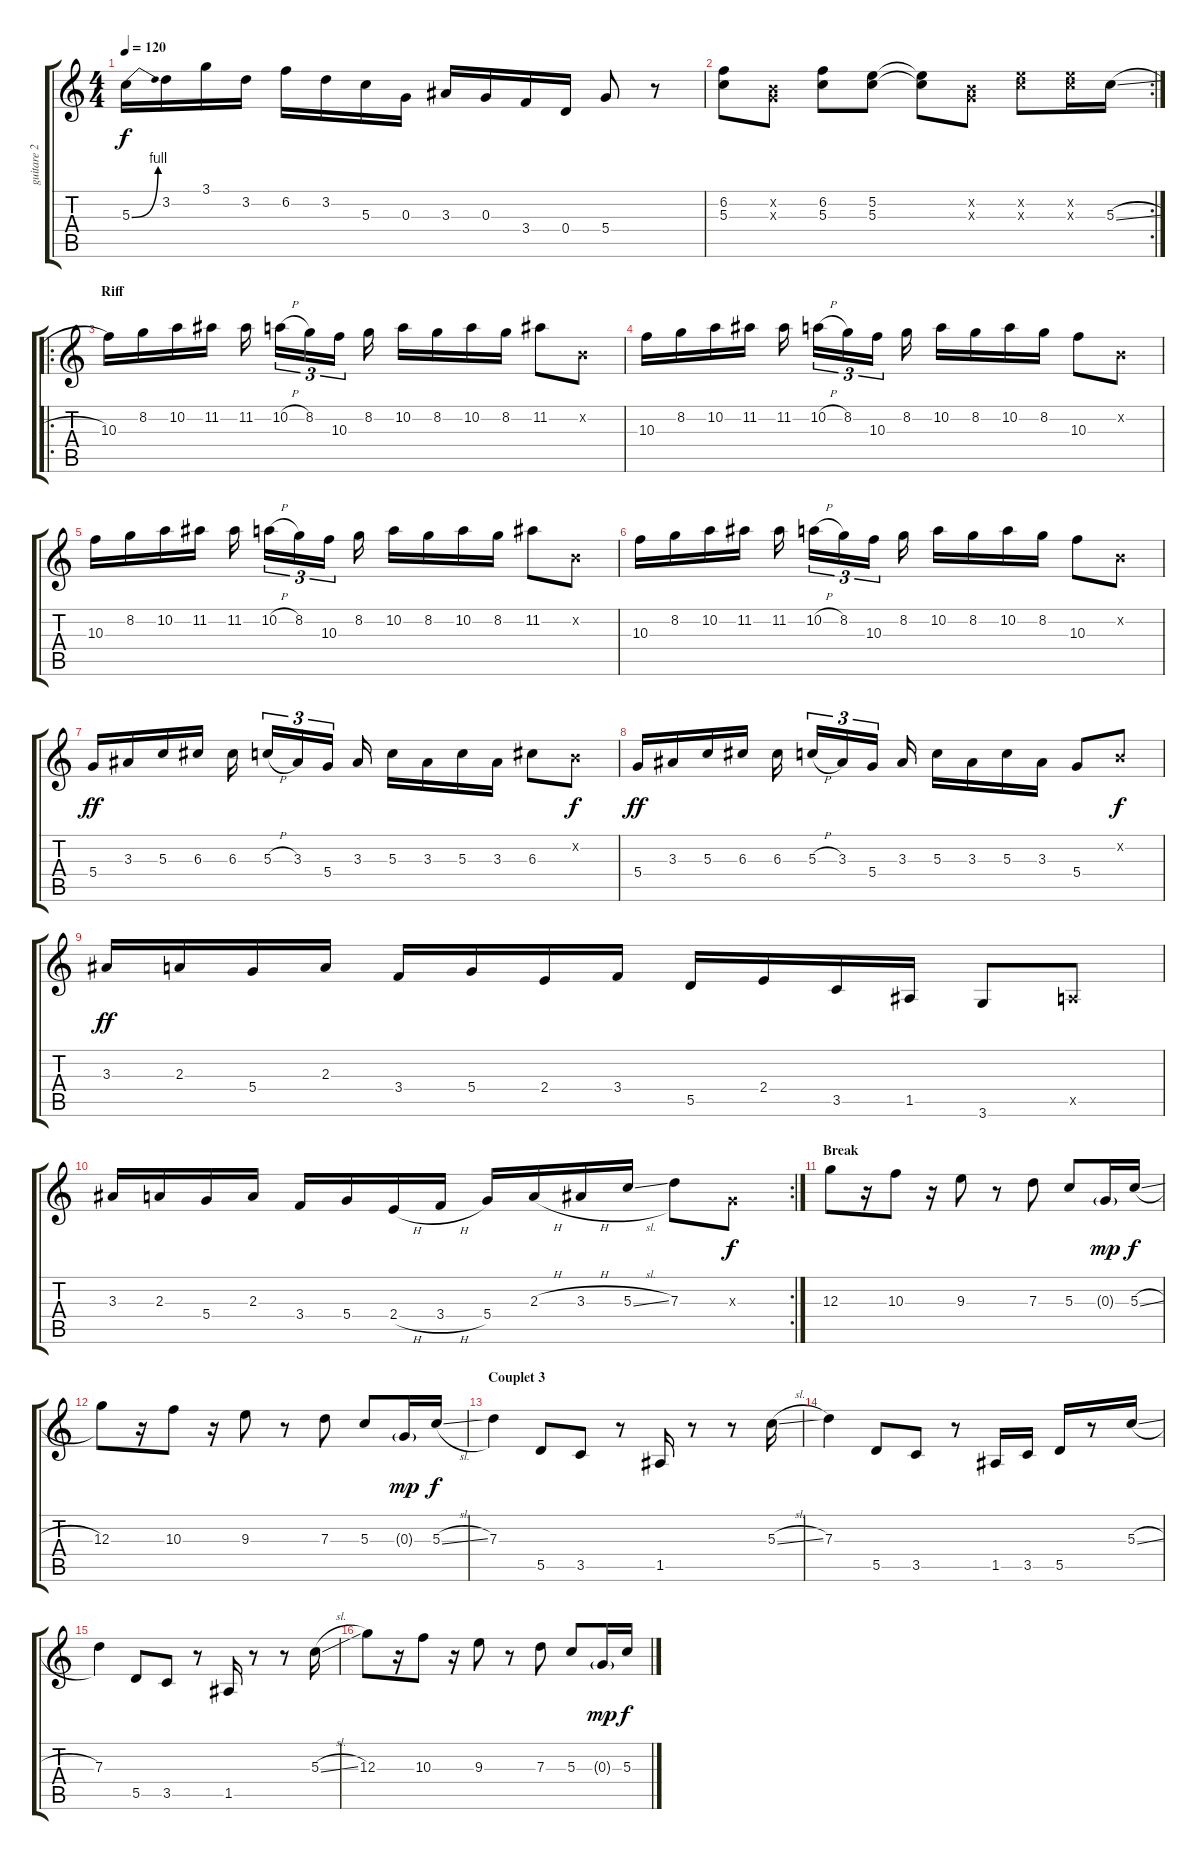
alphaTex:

\track ("guitare 2" "guitare 2") {instrument distortionguitar}
\staff {score tabs}
\tuning (E4 B3 G3 D3 A2 E2) {hide}
\ts (4 4)
\tempo 120
\clef g2
\ks c
5.3{be (bend 0 0 60 4)}.16{dy f} 3.2.16 3.1.16 3.2.16 6.2.16 3.2.16 5.3.16 0.3.16 3.3.16 0.3.16 3.4.16 0.4.16 5.4.8 r.8 |
\rc 2
(6.2 5.3).8 (0.2{x} 0.3{x}).8 (6.2 5.3).8 (5.2 5.3).8 (5.2{t} 5.3{t}).8 (0.2{x} 0.3{x}).8 (5.2{x} 5.3{x}).8 (5.2{x} 5.3{x}).16 5.3{sl}.16 |
\ro
\section ("" "Riff")
10.3.16 8.2.16 10.2.16 11.2.16 11.2.16 10.2{h}.16{tu (3 2)} 8.2.16{tu (3 2)} 10.3.16{tu (3 2)} 8.2.16 10.2.16 8.2.16 10.2.16 8.2.16 11.2.8 0.2{x}.8 |
10.3.16 8.2.16 10.2.16 11.2.16 11.2.16 10.2{h}.16{tu (3 2)} 8.2.16{tu (3 2)} 10.3.16{tu (3 2)} 8.2.16 10.2.16 8.2.16 10.2.16 8.2.16 10.3.8 0.2{x}.8 |
10.3.16 8.2.16 10.2.16 11.2.16 11.2.16 10.2{h}.16{tu (3 2)} 8.2.16{tu (3 2)} 10.3.16{tu (3 2)} 8.2.16 10.2.16 8.2.16 10.2.16 8.2.16 11.2.8 0.2{x}.8 |
10.3.16 8.2.16 10.2.16 11.2.16 11.2.16 10.2{h}.16{tu (3 2)} 8.2.16{tu (3 2)} 10.3.16{tu (3 2)} 8.2.16 10.2.16 8.2.16 10.2.16 8.2.16 10.3.8 0.2{x}.8 |
5.4.16{dy ff} 3.3.16 5.3.16 6.3.16 6.3.16 5.3{h}.16{tu (3 2)} 3.3.16{tu (3 2)} 5.4.16{tu (3 2)} 3.3.16 5.3.16 3.3.16 5.3.16 3.3.16 6.3.8 0.2{x}.8{dy f} |
5.4.16{dy ff} 3.3.16 5.3.16 6.3.16 6.3.16 5.3{h}.16{tu (3 2)} 3.3.16{tu (3 2)} 5.4.16{tu (3 2)} 3.3.16 5.3.16 3.3.16 5.3.16 3.3.16 5.4.8 0.2{x}.8{dy f} |
3.3.16{dy ff} 2.3.16 5.4.16 2.3.16 3.4.16 5.4.16 2.4.16 3.4.16 5.5.16 2.4.16 3.5.16 1.5.16 3.6.8 0.5{x}.8 |
\rc 2
3.3.16 2.3.16 5.4.16 2.3.16 3.4.16 5.4.16 2.4{h}.16 3.4{h}.16 5.4.16 2.3{h}.16 3.3{h}.16 5.3{sl}.16 7.3.8 0.3{x}.8{dy f} |
\section ("" "Break")
12.3.8 r.16 10.3.8 r.16 9.3.8 r.8 7.3.8 5.3.8 0.3{g}.16{dy mp} 5.3{sl}.16{dy f} |
12.3.8 r.16 10.3.8 r.16 9.3.8 r.8 7.3.8 5.3.8 0.3{g}.16{dy mp} 5.3{sl}.16{dy f} |
\section ("" "Couplet 3")
7.3.4 5.5.8 3.5.8 r.8 1.5.16 r.8 r.8 5.3{sl}.16 |
7.3.4 5.5.8 3.5.8 r.8 1.5.16 3.5.16 5.5.16 r.8 5.3{sl}.16 |
7.3.4 5.5.8 3.5.8 r.8 1.5.16 r.8 r.8 5.3{sl}.16 |
12.3.8 r.16 10.3.8 r.16 9.3.8 r.8 7.3.8 5.3.8 0.3{g}.16{dy mp} 5.3{sl}.16{dy f}
